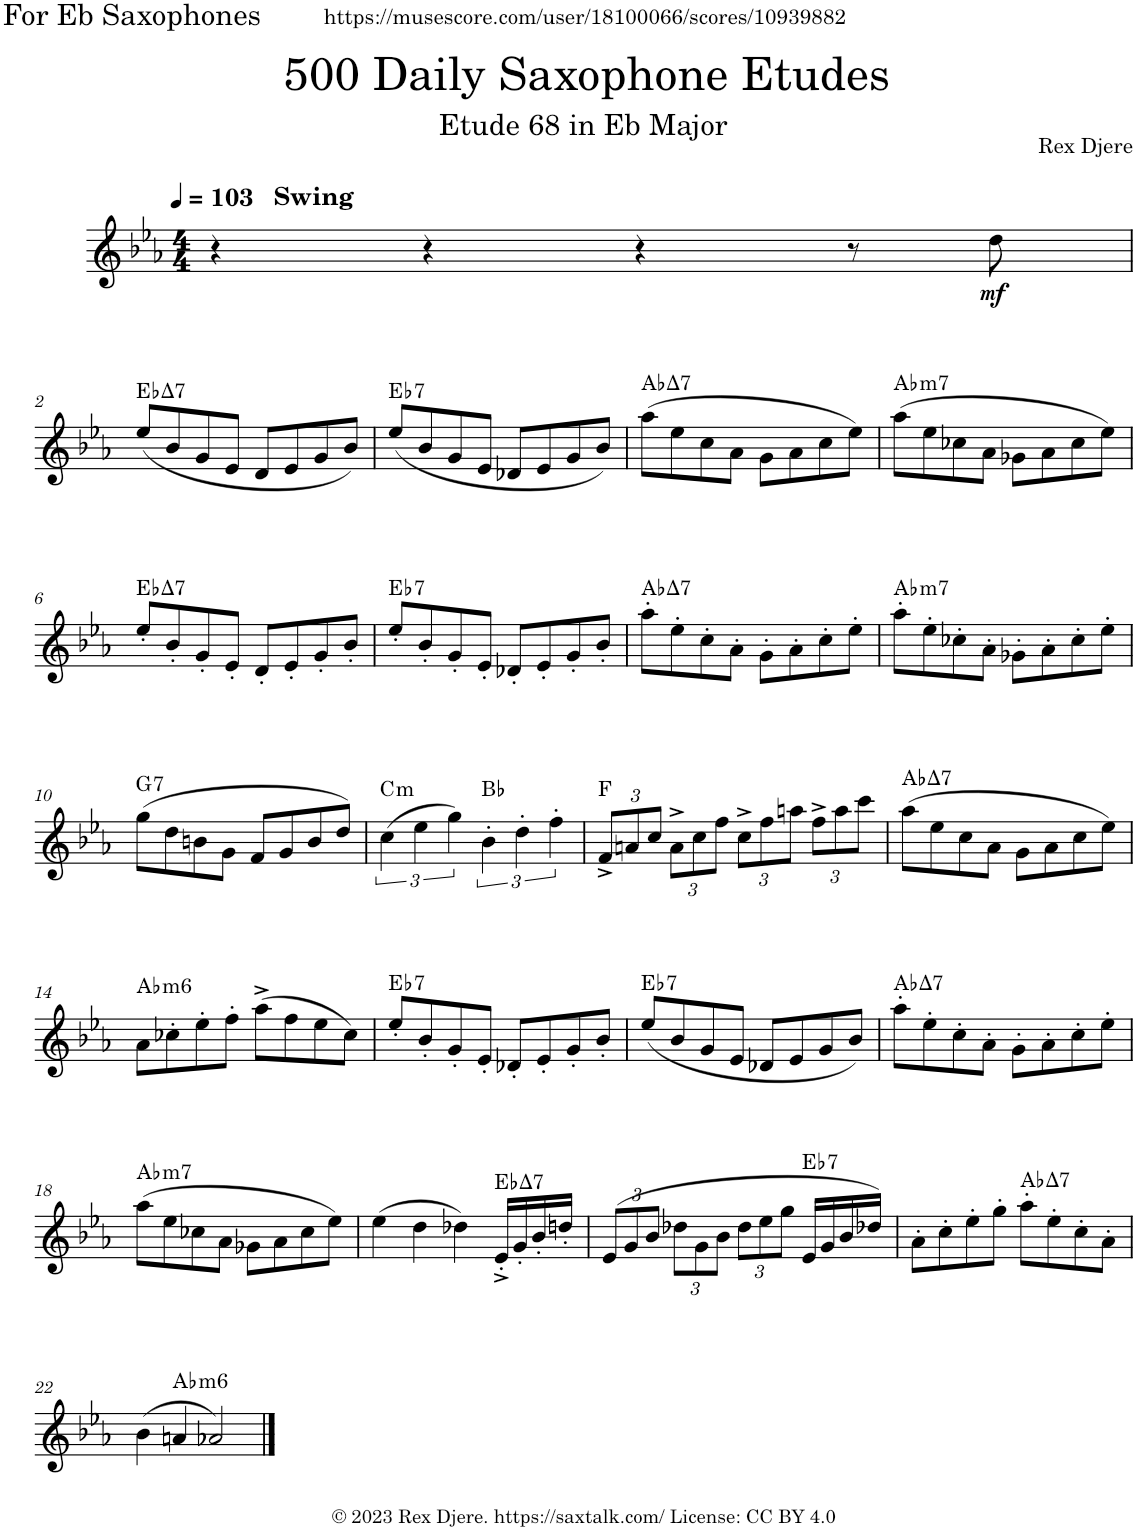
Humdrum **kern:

**kern	**dynam	**harte
*part1	*part1	*part1
*staff1	*staff1	*
*I"Alto Saxophone	*	*
*I'A. Sax.	*	*
*clefG2	*	*
*Trd5c9	*	*
*k[b-e-a-]	*	*
*M4/4	*	*
*MM103	*	*
=1	=1	=1
!LO:TX:a:B:t=Swing	!	!
4r	.	.
4r	.	.
4r	.	.
8r	.	.
!	!LO:DY:b	!
8dd\	mf	.
!!LO:LB:g=z
=2	=2	=2
!	!	!LO:H:kt=7
(8ee-/L	.	Eb:maj7
8b-/	.	.
8g/	.	.
8e-/J	.	.
8d/L	.	.
8e-/	.	.
8g/	.	.
8b-/J)	.	.
=3	=3	=3
!	!	!LO:H:kt=7
(8ee-/L	.	Eb:7
8b-/	.	.
8g/	.	.
8e-/J	.	.
8d-X/L	.	.
8e-/	.	.
8g/	.	.
8b-/J)	.	.
=4	=4	=4
!	!	!LO:H:kt=7
(8aa-\L	.	Ab:maj7
8ee-\	.	.
8cc\	.	.
8a-\J	.	.
8g\L	.	.
8a-\	.	.
8cc\	.	.
8ee-\J)	.	.
=5	=5	=5
!	!	!LO:H:kt=m7
(8aa-\L	.	Ab:min7
8ee-\	.	.
8cc-X\	.	.
8a-\J	.	.
8g-X\L	.	.
8a-\	.	.
8cc-\	.	.
8ee-\J)	.	.
!!LO:LB:g=z
=6	=6	=6
!	!	!LO:H:kt=7
8ee-'/L	.	Eb:maj7
8b-'/	.	.
8g'/	.	.
8e-'/J	.	.
8d'/L	.	.
8e-'/	.	.
8g'/	.	.
8b-'/J	.	.
=7	=7	=7
!	!	!LO:H:kt=7
8ee-'/L	.	Eb:7
8b-'/	.	.
8g'/	.	.
8e-'/J	.	.
8d-X'/L	.	.
8e-'/	.	.
8g'/	.	.
8b-'/J	.	.
=8	=8	=8
!	!	!LO:H:kt=7
8aa-'\L	.	Ab:maj7
8ee-'\	.	.
8cc'\	.	.
8a-'\J	.	.
8g'\L	.	.
8a-'\	.	.
8cc'\	.	.
8ee-'\J	.	.
=9	=9	=9
!	!	!LO:H:kt=m7
8aa-'\L	.	Ab:min7
8ee-'\	.	.
8cc-X'\	.	.
8a-'\J	.	.
8g-X'\L	.	.
8a-'\	.	.
8cc-'\	.	.
8ee-'\J	.	.
!!LO:LB:g=z
=10	=10	=10
!	!	!LO:H:kt=7
(8gg\L	.	G:7
8dd\	.	.
8bn\	.	.
8g\J	.	.
8f/L	.	.
8g/	.	.
8b/	.	.
8dd/J)	.	.
=11	=11	=11
!	!	!LO:H:kt=m
(6cc\	.	C:min
6ee-\	.	.
6gg\)	.	.
6b-'\	.	Bb:maj
6dd'\	.	.
6ff'\	.	.
=12	=12	=12
*Xbrackettup	*	*
12f^/L	.	F:maj
12an/	.	.
12cc/J	.	.
12a^\L	.	.
12cc\	.	.
12ff\J	.	.
12cc^\L	.	.
12ff\	.	.
12aan\J	.	.
12ff^\L	.	.
12aa\	.	.
12ccc\J	.	.
=13	=13	=13
!	!	!LO:H:kt=7
(8aa-\L	.	Ab:maj7
8ee-\	.	.
8cc\	.	.
8a-\J	.	.
8g\L	.	.
8a-\	.	.
8cc\	.	.
8ee-\J)	.	.
!!LO:LB:g=z
=14	=14	=14
!	!	!LO:H:kt=m6
8a-\L	.	Ab:min6
8cc-X'\	.	.
8ee-'\	.	.
8ff'\J	.	.
(8aa-^\L	.	.
8ff\	.	.
8ee-\	.	.
8cc-\J)	.	.
=15	=15	=15
!	!	!LO:H:kt=7
8ee-'/L	.	Eb:7
8b-'/	.	.
8g'/	.	.
8e-'/J	.	.
8d-X'/L	.	.
8e-'/	.	.
8g'/	.	.
8b-'/J	.	.
=16	=16	=16
!	!	!LO:H:kt=7
(8ee-/L	.	Eb:7
8b-/	.	.
8g/	.	.
8e-/J	.	.
8d-X/L	.	.
8e-/	.	.
8g/	.	.
8b-/J)	.	.
=17	=17	=17
!	!	!LO:H:kt=7
8aa-'\L	.	Ab:maj7
8ee-'\	.	.
8cc'\	.	.
8a-'\J	.	.
8g'\L	.	.
8a-'\	.	.
8cc'\	.	.
8ee-'\J	.	.
!!LO:LB:g=z
=18	=18	=18
!	!	!LO:H:kt=m7
(8aa-\L	.	Ab:min7
8ee-\	.	.
8cc-X\	.	.
8a-\J	.	.
8g-X\L	.	.
8a-\	.	.
8cc-\	.	.
8ee-\J)	.	.
=19	=19	=19
(4ee-\	.	.
4dd\	.	.
4dd-X\)	.	.
!	!	!LO:H:kt=7
16e-'^/LL	.	Eb:maj7
16g'/	.	.
16b-'/	.	.
16ddn'/JJ	.	.
=20	=20	=20
(12e-/L	.	.
12g/	.	.
12b-/J	.	.
12dd-X\L	.	.
12g\	.	.
12b-\J	.	.
12dd-\L	.	.
12ee-\	.	.
12gg\J	.	.
!	!	!LO:H:kt=7
16e-/LL	.	Eb:7
16g/	.	.
16b-/	.	.
16dd-X/JJ)	.	.
=21	=21	=21
8a-'\L	.	.
8cc'\	.	.
8ee-'\	.	.
8gg'\J	.	.
!	!	!LO:H:kt=7
8aa-'\L	.	Ab:maj7
8ee-'\	.	.
8cc'\	.	.
8a-'\J	.	.
!!LO:LB:g=z
=22	=22	=22
(4b-\	.	.
!	!	!LO:H:kt=m6
4an/	.	Ab:min6
2a-X/)	.	.
==	==	==
*-	*-	*-
